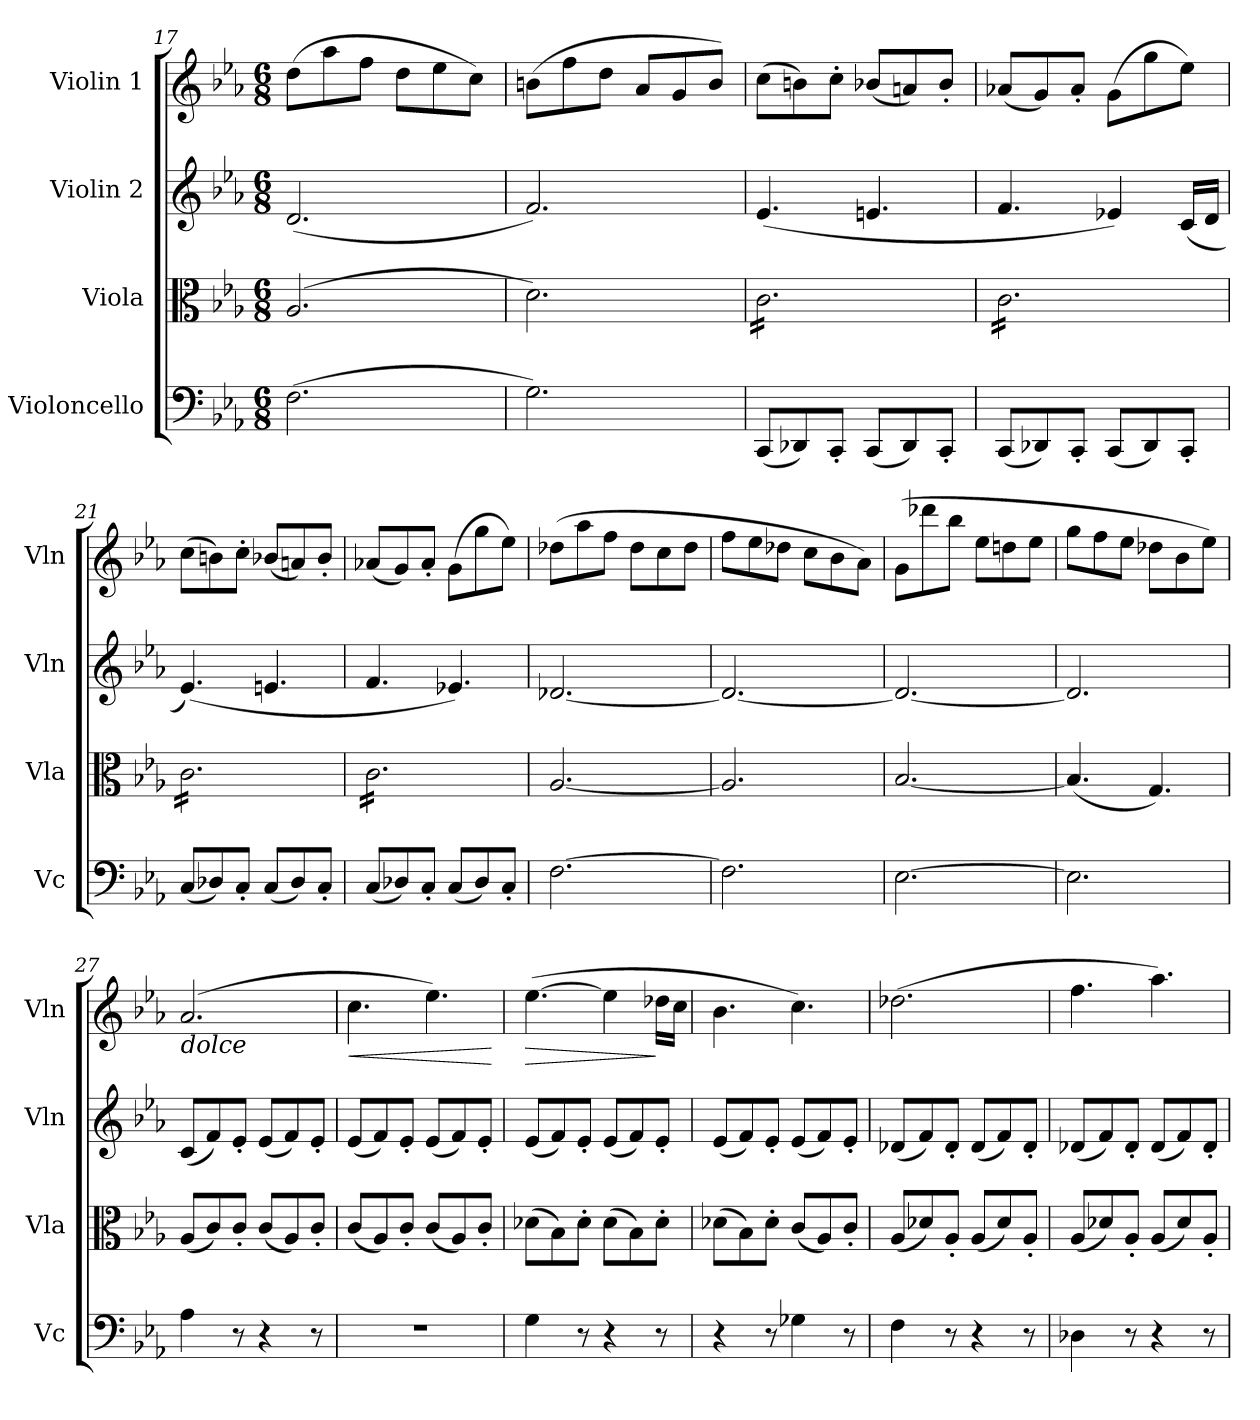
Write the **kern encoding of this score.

**kern	**kern	**kern	**kern	**dynam
*part4	*part3	*part2	*part1	*part1
*staff4	*staff3	*staff2	*staff1	*staff1
*I"Violoncello	*I"Viola	*I"Violin 2	*I"Violin 1	*
*I'Vc	*I'Vla	*I'Vln	*I'Vln	*
*clefF4	*clefC3	*clefG2	*clefG2	*
*k[b-e-a-]	*k[b-e-a-]	*k[b-e-a-]	*k[b-e-a-]	*
*M6/8	*M6/8	*M6/8	*M6/8	*
=17	=17	=17	=17	=17
(2.F\	(2.A-/	(2.d/	(8dd\L	.
.	.	.	8aa-\	.
.	.	.	8ff\J	.
.	.	.	8dd\L	.
.	.	.	8ee-\	.
.	.	.	8cc\J)	.
=18	=18	=18	=18	=18
2.G\)	2.d\)	2.f/)	(8bn\L	.
.	.	.	8ff\	.
.	.	.	8dd\J	.
.	.	.	8a-/L	.
.	.	.	8g/	.
.	.	.	8b/J)	.
!!LO:LB:g=z
=19	=19	=19	=19	=19
*	*tremolo	*	*	*
(8CC/L	16c\LL	(4.e-/	(8cc\L	.
.	16c\	.	.	.
8DD-X/)	16c\	.	8bn\)	.
.	16c\	.	.	.
8CC'/J	16c\	.	8cc'\J	.
.	16c\	.	.	.
(8CC/L	16c\	4.en/	(8b-X/L	.
.	16c\	.	.	.
8DD-/)	16c\	.	8an/)	.
.	16c\	.	.	.
8CC'/J	16c\	.	8b-'/J	.
.	16c\JJ	.	.	.
!!LO:PB:g=z
=20	=20	=20	=20	=20
(8CC/L	16c\LL	4.f/	(8a-X/L	.
.	16c\	.	.	.
8DD-X/)	16c\	.	8g/)	.
.	16c\	.	.	.
8CC'/J	16c\	.	8a-'/J	.
.	16c\	.	.	.
(8CC/L	16c\	4e-X/)	(8g\L	.
.	16c\	.	.	.
8DD-/)	16c\	.	8gg\	.
.	16c\	.	.	.
8CC'/J	16c\	(16c/LL	8ee-\J)	.
.	16c\JJ	16d/JJ	.	.
=21	=21	=21	=21	=21
(8C/L	16c\LL	(4.e-/)	(8cc\L	.
.	16c\	.	.	.
8D-X/)	16c\	.	8bn\)	.
.	16c\	.	.	.
8C'/J	16c\	.	8cc'\J	.
.	16c\	.	.	.
(8C/L	16c\	4.en/	(8b-X/L	.
.	16c\	.	.	.
8D-/)	16c\	.	8an/)	.
.	16c\	.	.	.
8C'/J	16c\	.	8b-'/J	.
.	16c\JJ	.	.	.
=22	=22	=22	=22	=22
(8C/L	16c\LL	4.f/	(8a-X/L	.
.	16c\	.	.	.
8D-X/)	16c\	.	8g/)	.
.	16c\	.	.	.
8C'/J	16c\	.	8a-'/J	.
.	16c\	.	.	.
(8C/L	16c\	4.e-X/)	(8g\L	.
.	16c\	.	.	.
8D-/)	16c\	.	8gg\	.
.	16c\	.	.	.
8C'/J	16c\	.	8ee-\J)	.
.	16c\JJ	.	.	.
*	*Xtremolo	*	*	*
=23	=23	=23	=23	=23
[2.F\	[2.A-/	[2.d-X/	(8dd-X\L	.
.	.	.	8aa-\	.
.	.	.	8ff\J	.
.	.	.	8dd-\L	.
.	.	.	8cc\	.
.	.	.	8dd-\J	.
=24	=24	=24	=24	=24
2.F\]	2.A-/]	2.d-/_	8ff\L	.
.	.	.	8ee-\	.
.	.	.	8dd-X\J	.
.	.	.	8cc\L	.
.	.	.	8b-\	.
.	.	.	8a-\J)	.
=25	=25	=25	=25	=25
[2.E-\	[2.B-/	2.d-/_	(8g\L	.
.	.	.	8ddd-X\	.
.	.	.	8bb-\J	.
.	.	.	8ee-\L	.
.	.	.	8ddn\	.
.	.	.	8ee-\J	.
=26	=26	=26	=26	=26
2.E-\]	(4.B-/]	2.d-/]	8gg\L	.
.	.	.	8ff\	.
.	.	.	8ee-\J	.
.	4.G/)	.	8dd-X\L	.
.	.	.	8b-\	.
.	.	.	8ee-\J)	.
!!LO:LB:g=z
=27	=27	=27	=27	=27
!	!	!	!LO:TX:b:i:t=dolce	!
4A-\	(8A-/L	(8c/L	(2.a-/	.
.	8c/)	8f/)	.	.
8r	8c'/J	8e-'/J	.	.
4r	(8c/L	(8e-/L	.	.
.	8A-/)	8f/)	.	.
8r	8c'/J	8e-'/J	.	.
=28	=28	=28	=28	=28
!	!	!	!	!LO:HP:b
2.r	(8c/L	(8e-/L	4.cc\	<
.	8A-/)	8f/)	.	.
.	8c'/J	8e-'/J	.	.
.	(8c/L	(8e-/L	4.ee-\)	.
.	8A-/)	8f/)	.	.
.	8c'/J	8e-'/J	.	.
.	.	.	.	[
!!LO:PB:g=z
=29	=29	=29	=29	=29
!	!	!	!	!LO:HP:b
4G\	(8d-X\L	(8e-/L	([4.ee-\	>
.	8B-\)	8f/)	.	.
8r	8d-'\J	8e-'/J	.	.
4r	(8d-\L	(8e-/L	4ee-\]	.
.	8B-\)	8f/)	.	.
8r	8d-'\J	8e-'/J	16dd-X\LL	]
.	.	.	16cc\JJ	.
=30	=30	=30	=30	=30
4r	(8d-X\L	(8e-/L	4.b-\	.
.	8B-\)	8f/)	.	.
8r	8d-'\J	8e-'/J	.	.
4G-X\	(8c/L	(8e-/L	4.cc\)	.
.	8A-/)	8f/)	.	.
8r	8c'/J	8e-'/J	.	.
=31	=31	=31	=31	=31
4F\	(8A-/L	(8d-X/L	(2.dd-X\	.
.	8d-X/)	8f/)	.	.
8r	8A-'/J	8d-'/J	.	.
4r	(8A-/L	(8d-/L	.	.
.	8d-/)	8f/)	.	.
8r	8A-'/J	8d-'/J	.	.
=32	=32	=32	=32	=32
4D-X\	(8A-/L	(8d-X/L	4.ff\	.
.	8d-X/)	8f/)	.	.
8r	8A-'/J	8d-'/J	.	.
4r	(8A-/L	(8d-/L	4.aa-\)	.
.	8d-/)	8f/)	.	.
8r	8A-'/J	8d-'/J	.	.
=	=	=	=	=
*-	*-	*-	*-	*-
